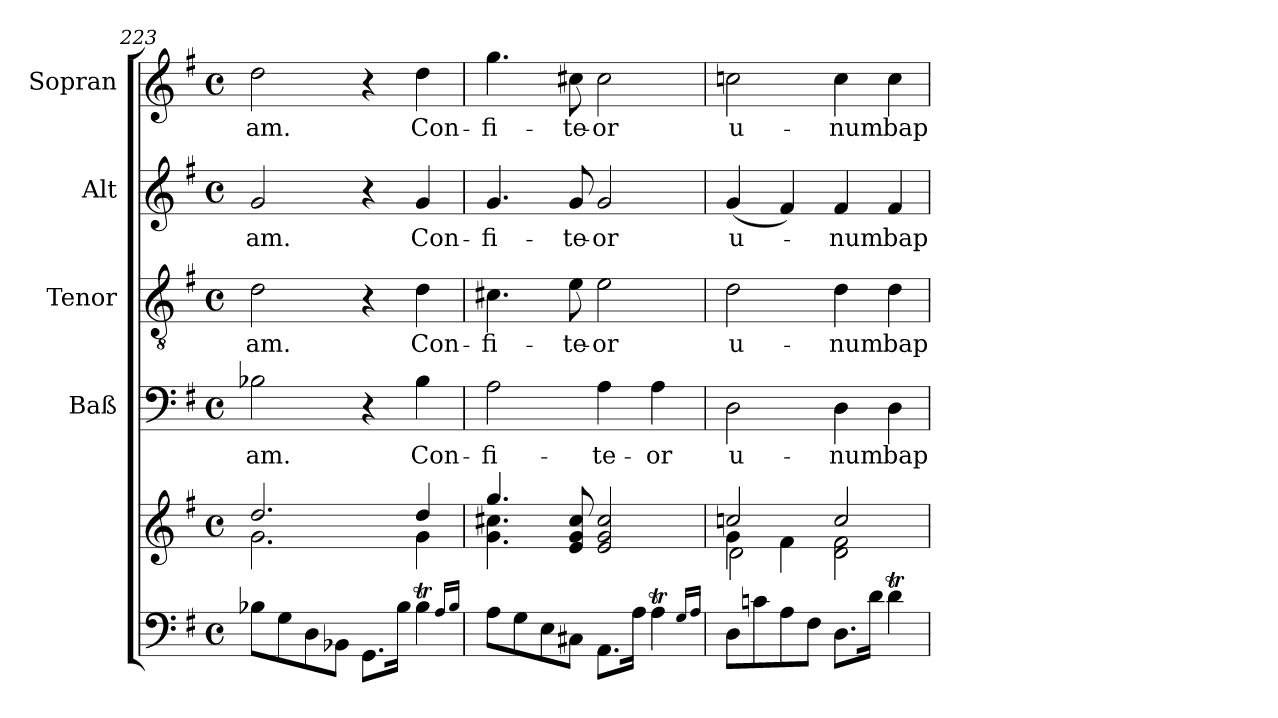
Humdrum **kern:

**kern	**kern	**kern	**text	**kern	**text	**kern	**text	**kern	**text
*part5	*part5	*part4	*part4	*part3	*part3	*part2	*part2	*part1	*part1
*staff6	*staff5	*staff4	*staff4	*staff3	*staff3	*staff2	*staff2	*staff1	*staff1
*	*	*I"Baß	*	*I"Tenor	*	*I"Alt	*	*I"Sopran	*
*	*	*I'Baß	*	*I'Ten	*	*I'Alt	*	*I'Sop	*
*clefF4	*clefG2	*clefF4	*	*clefGv2	*	*clefG2	*	*clefG2	*
*k[f#]	*k[f#]	*k[f#]	*	*k[f#]	*	*k[f#]	*	*k[f#]	*
*G:	*G:	*G:	*	*G:	*	*G:	*	*G:	*
*M4/4	*M4/4	*M4/4	*	*M4/4	*	*M4/4	*	*M4/4	*
*met(c)	*met(c)	*met(c)	*	*met(c)	*	*met(c)	*	*met(c)	*
=223	=223	=223	=223	=223	=223	=223	=223	=223	=223
*	*^	*	*	*	*	*	*	*	*
!	!	!	!	!LO:LY:b	!	!LO:LY:b	!	!LO:LY:b	!	!LO:LY:b
8B-X\L	2.dd/	2.g\	2B-X\	-am.	2d\	-am.	2g/	-am.	2dd\	-am.
8G\	.	.	.	.	.	.	.	.	.	.
8D\	.	.	.	.	.	.	.	.	.	.
8BB-X\J	.	.	.	.	.	.	.	.	.	.
8.GG\L	.	.	4r	.	4r	.	4r	.	4r	.
16B-\Jk	.	.	.	.	.	.	.	.	.	.
!	!	!	!	!LO:LY:b	!	!LO:LY:b	!	!LO:LY:b	!	!LO:LY:b
4B-T\	4dd/	4g\	4B-\	Con-	4d\	Con-	4g/	Con-	4dd\	Con-
16qA/LL	.	.	.	.	.	.	.	.	.	.
16qB-/JJ	.	.	.	.	.	.	.	.	.	.
=224	=224	=224	=224	=224	=224	=224	=224	=224	=224	=224
!	!	!	!	!LO:LY:b	!	!LO:LY:b	!	!LO:LY:b	!	!LO:LY:b
8A\L	4.gg/	4.g\ 4.cc#X\	2A\	-fi-	4.c#X\	-fi-	4.g/	-fi-	4.gg\	-fi-
8G\	.	.	.	.	.	.	.	.	.	.
8E\	.	.	.	.	.	.	.	.	.	.
!	!	!	!	!	!	!LO:LY:b	!	!LO:LY:b	!	!LO:LY:b
8C#X\J	8e/ 8g/ 8cc#/	2ryy	.	.	8e\	-te-	8g/	-te-	8cc#X\	-te-
!	!	!	!	!LO:LY:b	!	!LO:LY:b	!	!LO:LY:b	!	!LO:LY:b
8.AA\L	2e/ 2g/ 2cc#/	.	4A\	-te-	2e\	-or	2g/	-or	2cc#\	-or
16A\Jk	.	.	.	.	.	.	.	.	.	.
!	!	!	!	!LO:LY:b	!	!	!	!	!	!
4AT\	.	.	4A\	-or	.	.	.	.	.	.
.	.	8ryy	.	.	.	.	.	.	.	.
*	*v	*v	*	*	*	*	*	*	*	*
16qG/LL	.	.	.	.	.	.	.	.	.
16qA/JJ	.	.	.	.	.	.	.	.	.
!!LO:LB:g=z
=225	=225	=225	=225	=225	=225	=225	=225	=225	=225
*	*^	*	*	*	*	*	*	*	*
*	*	*^	*	*	*	*	*	*	*	*
!	!	!	!	!	!LO:LY:b	!	!LO:LY:b	!	!LO:LY:b	!	!LO:LY:b
8D\L	2ccn/	4g\	2d\	2D\	u-	2d\	u-	(<4g/	u-	2ccn\	u-
8cn\	.	.	.	.	.	.	.	.	.	.	.
8A\	.	4f#\	.	.	.	.	.	4f#/)	.	.	.
8F#\J	.	.	.	.	.	.	.	.	.	.	.
!	!	!	!	!	!LO:LY:b	!	!LO:LY:b	!	!LO:LY:b	!	!LO:LY:b
8.D\L	2cc/	2d\ 2f#\	2ryy	4D\	-num	4d\	-num	4f#/	-num	4cc\	-num
16d\Jk	.	.	.	.	.	.	.	.	.	.	.
!	!	!	!	!	!LO:LY:b	!	!LO:LY:b	!	!LO:LY:b	!	!LO:LY:b
4dT\	.	.	.	4D\	bap-	4d\	bap-	4f#/	bap-	4cc\	bap-
*	*v	*v	*v	*	*	*	*	*	*	*	*
=	=	=	=	=	=	=	=	=	=
*-	*-	*-	*-	*-	*-	*-	*-	*-	*-
